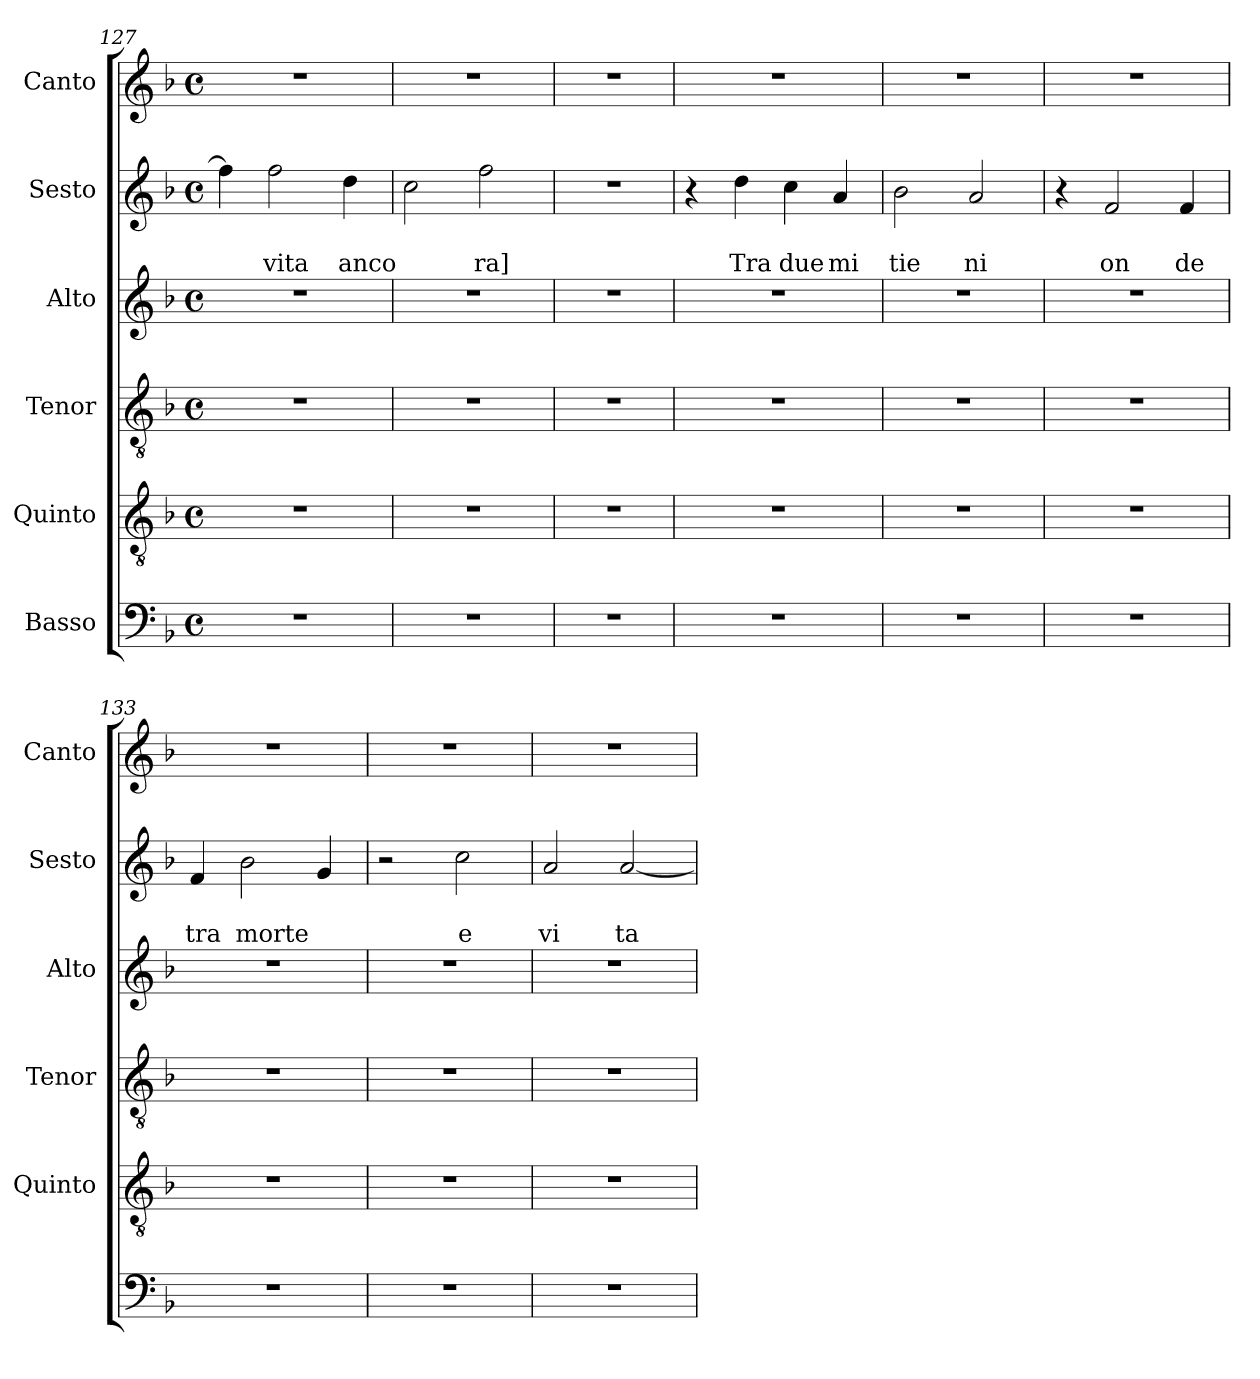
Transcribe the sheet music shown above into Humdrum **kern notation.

**kern	**kern	**kern	**kern	**kern	**text	**text	**kern
*part6	*part5	*part4	*part3	*part2	*part2	*part2	*part1
*staff6	*staff5	*staff4	*staff3	*staff2	*staff2	*staff2	*staff1
*I"Basso	*I"Quinto	*I"Tenor	*I"Alto	*I"Sesto	*	*	*I"Canto
*	*I'Quinto	*I'Tenor	*I'Alto	*I'Sesto	*	*	*I'Canto
!!LO:LB:g=z
*clefF4	*clefGv2	*clefGv2	*clefG2	*clefG2	*	*	*clefG2
*k[b-]	*k[b-]	*k[b-]	*k[b-]	*k[b-]	*	*	*k[b-]
*F:	*F:	*F:	*F:	*F:	*	*	*F:
*M4/4	*M4/4	*M4/4	*M4/4	*M4/4	*	*	*M4/4
*met(c)	*met(c)	*met(c)	*met(c)	*met(c)	*	*	*met(c)
=127	=127	=127	=127	=127	=127	=127	=127
1r	1r	1r	1r	4ff\]	.	.	1r
!	!	!	!	!	!	!LO:LY:b	!
.	.	.	.	2ff\	.	vita	.
!	!	!	!	!	!	!LO:LY:b	!
.	.	.	.	4dd\	.	anco	.
=128	=128	=128	=128	=128	=128	=128	=128
1r	1r	1r	1r	2cc\	.	.	1r
!	!	!	!	!	!	!LO:LY:b	!
.	.	.	.	2ff\	.	ra]	.
=129	=129	=129	=129	=129	=129	=129	=129
1r	1r	1r	1r	1r	.	.	1r
=130	=130	=130	=130	=130	=130	=130	=130
1r	1r	1r	1r	4r	.	.	1r
!	!	!	!	!	!	!LO:LY:b	!
.	.	.	.	4dd\	.	Tra	.
!	!	!	!	!	!	!LO:LY:b	!
.	.	.	.	4cc\	.	due	.
!	!	!	!	!	!	!LO:LY:b	!
.	.	.	.	4a/	.	mi	.
=131	=131	=131	=131	=131	=131	=131	=131
!	!	!	!	!	!	!LO:LY:b	!
1r	1r	1r	1r	2b-\	.	tie	1r
!	!	!	!	!	!	!LO:LY:b	!
.	.	.	.	2a/	.	ni	.
=132	=132	=132	=132	=132	=132	=132	=132
1r	1r	1r	1r	4r	.	.	1r
!	!	!	!	!	!	!LO:LY:b	!
.	.	.	.	2f/	.	on	.
!	!	!	!	!	!	!LO:LY:b	!
.	.	.	.	4f/	.	de	.
=133	=133	=133	=133	=133	=133	=133	=133
!	!	!	!	!	!	!LO:LY:b	!
1r	1r	1r	1r	4f/	.	tra	1r
!	!	!	!	!	!	!LO:LY:b	!
.	.	.	.	2b-\	.	morte	.
.	.	.	.	4g/	.	.	.
=134	=134	=134	=134	=134	=134	=134	=134
1r	1r	1r	1r	2r	.	.	1r
!	!	!	!	!	!	!LO:LY:b	!
.	.	.	.	2cc\	.	e	.
=135	=135	=135	=135	=135	=135	=135	=135
!	!	!	!	!	!	!LO:LY:b	!
1r	1r	1r	1r	2a/	.	vi	1r
!	!	!	!	!	!	!LO:LY:b	!
.	.	.	.	[<2a/	.	ta	.
=	=	=	=	=	=	=	=
*-	*-	*-	*-	*-	*-	*-	*-
